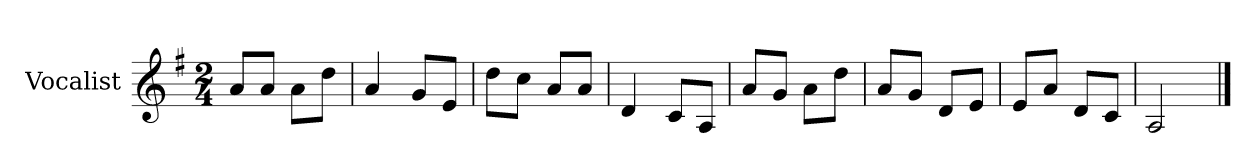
**kern
*part1
*staff1
*I"Vocalist
*k[f#]
*G:
*M2/4
=
8aL
8aJ
8aL
8ddJ
=1
4a
8gL
8eJ
=2
8ddL
8ccJ
8aL
8aJ
=3
4d
8cL
8AJ
=4
8aL
8gJ
8aL
8ddJ
=5
8aL
8gJ
8dL
8eJ
=6
8eL
8aJ
8dL
8cJ
=7
2A
==
*-
